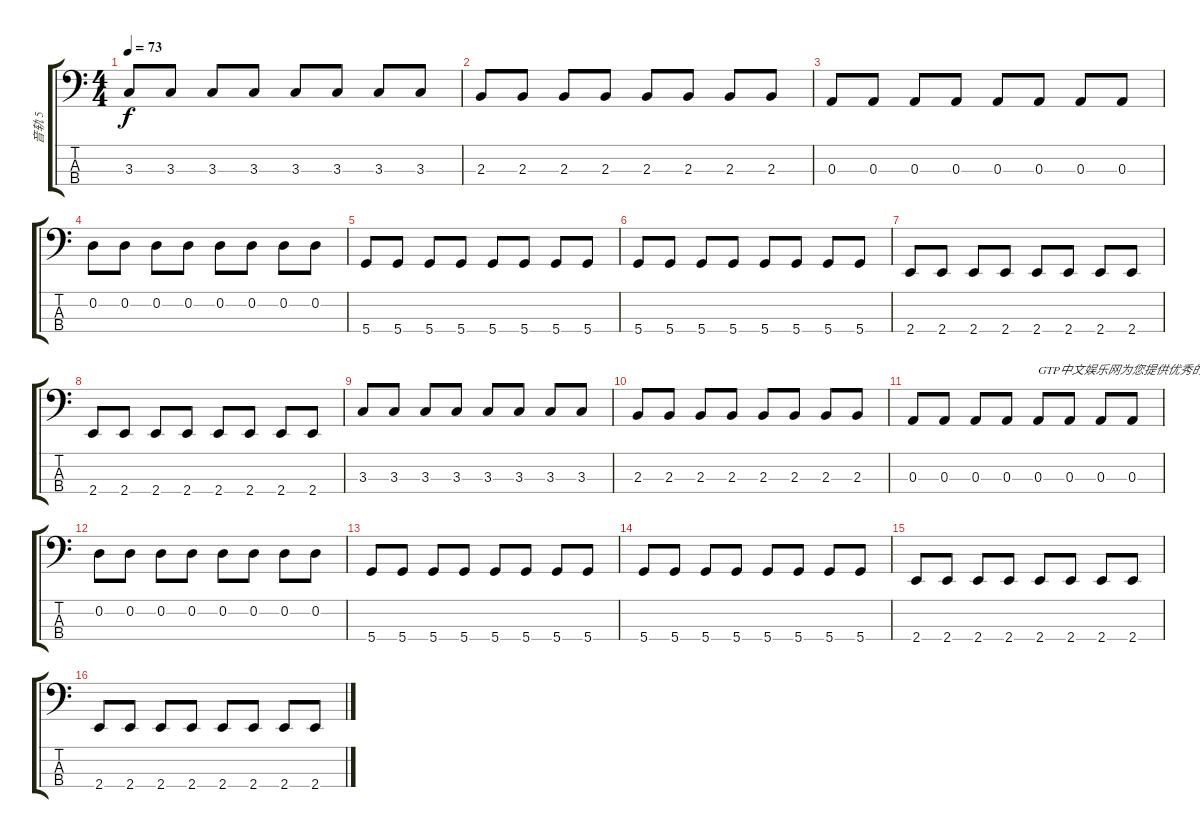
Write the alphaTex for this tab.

\track ("音轨 5" "音轨 5") {instrument electricbassfinger}
\staff {score tabs}
\tuning (G2 D2 A1 D1) {hide}
\ts (4 4)
\tempo 73
\clef f4
\ks c
3.3.8{dy f} 3.3.8 3.3.8 3.3.8 3.3.8 3.3.8 3.3.8 3.3.8 |
2.3.8 2.3.8 2.3.8 2.3.8 2.3.8 2.3.8 2.3.8 2.3.8 |
0.3.8 0.3.8 0.3.8 0.3.8 0.3.8 0.3.8 0.3.8 0.3.8 |
0.2.8 0.2.8 0.2.8 0.2.8 0.2.8 0.2.8 0.2.8 0.2.8 |
5.4.8 5.4.8 5.4.8 5.4.8 5.4.8 5.4.8 5.4.8 5.4.8 |
5.4.8 5.4.8 5.4.8 5.4.8 5.4.8 5.4.8 5.4.8 5.4.8 |
2.4.8 2.4.8 2.4.8 2.4.8 2.4.8 2.4.8 2.4.8 2.4.8 |
2.4.8 2.4.8 2.4.8 2.4.8 2.4.8 2.4.8 2.4.8 2.4.8 |
3.3.8 3.3.8 3.3.8 3.3.8 3.3.8 3.3.8 3.3.8 3.3.8 |
2.3.8 2.3.8 2.3.8 2.3.8 2.3.8 2.3.8 2.3.8 2.3.8 |
0.3.8 0.3.8 0.3.8 0.3.8 0.3.8{txt "GTP中文娱乐网为您提供优秀的谱子"} 0.3.8 0.3.8 0.3.8 |
0.2.8 0.2.8 0.2.8 0.2.8 0.2.8 0.2.8 0.2.8 0.2.8 |
5.4.8 5.4.8 5.4.8 5.4.8 5.4.8 5.4.8 5.4.8 5.4.8 |
5.4.8 5.4.8 5.4.8 5.4.8 5.4.8 5.4.8 5.4.8 5.4.8 |
2.4.8 2.4.8 2.4.8 2.4.8 2.4.8 2.4.8 2.4.8 2.4.8 |
2.4.8 2.4.8 2.4.8 2.4.8 2.4.8 2.4.8 2.4.8 2.4.8
